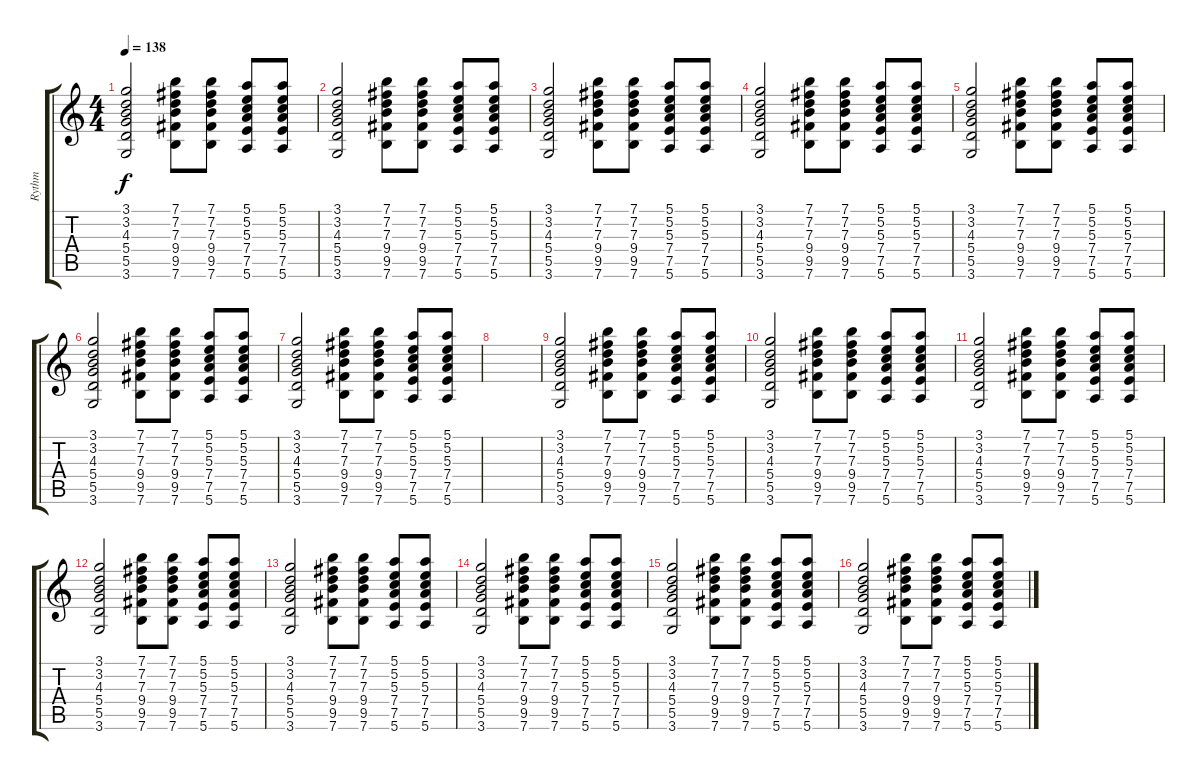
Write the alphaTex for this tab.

\track ("Rythm" "Rythm") {instrument electricguitarclean}
\staff {score tabs}
\tuning (E4 B3 G3 D3 A2 E2) {hide}
\ts (4 4)
\tempo 138
\clef g2
\ks c
(3.1 3.2 4.3 5.4 5.5 3.6).2{dy f} (7.1 7.2 7.3 9.4 9.5 7.6).8 (7.1 7.2 7.3 9.4 9.5 7.6).8 (5.1 5.2 5.3 7.4 7.5 5.6).8 (5.1 5.2 5.3 7.4 7.5 5.6).8 |
(3.1 3.2 4.3 5.4 5.5 3.6).2 (7.1 7.2 7.3 9.4 9.5 7.6).8 (7.1 7.2 7.3 9.4 9.5 7.6).8 (5.1 5.2 5.3 7.4 7.5 5.6).8 (5.1 5.2 5.3 7.4 7.5 5.6).8 |
(3.1 3.2 4.3 5.4 5.5 3.6).2 (7.1 7.2 7.3 9.4 9.5 7.6).8 (7.1 7.2 7.3 9.4 9.5 7.6).8 (5.1 5.2 5.3 7.4 7.5 5.6).8 (5.1 5.2 5.3 7.4 7.5 5.6).8 |
(3.1 3.2 4.3 5.4 5.5 3.6).2 (7.1 7.2 7.3 9.4 9.5 7.6).8 (7.1 7.2 7.3 9.4 9.5 7.6).8 (5.1 5.2 5.3 7.4 7.5 5.6).8 (5.1 5.2 5.3 7.4 7.5 5.6).8 |
(3.1 3.2 4.3 5.4 5.5 3.6).2 (7.1 7.2 7.3 9.4 9.5 7.6).8 (7.1 7.2 7.3 9.4 9.5 7.6).8 (5.1 5.2 5.3 7.4 7.5 5.6).8 (5.1 5.2 5.3 7.4 7.5 5.6).8 |
(3.1 3.2 4.3 5.4 5.5 3.6).2 (7.1 7.2 7.3 9.4 9.5 7.6).8 (7.1 7.2 7.3 9.4 9.5 7.6).8 (5.1 5.2 5.3 7.4 7.5 5.6).8 (5.1 5.2 5.3 7.4 7.5 5.6).8 |
(3.1 3.2 4.3 5.4 5.5 3.6).2 (7.1 7.2 7.3 9.4 9.5 7.6).8 (7.1 7.2 7.3 9.4 9.5 7.6).8 (5.1 5.2 5.3 7.4 7.5 5.6).8 (5.1 5.2 5.3 7.4 7.5 5.6).8 |
|
(3.1 3.2 4.3 5.4 5.5 3.6).2 (7.1 7.2 7.3 9.4 9.5 7.6).8 (7.1 7.2 7.3 9.4 9.5 7.6).8 (5.1 5.2 5.3 7.4 7.5 5.6).8 (5.1 5.2 5.3 7.4 7.5 5.6).8 |
(3.1 3.2 4.3 5.4 5.5 3.6).2 (7.1 7.2 7.3 9.4 9.5 7.6).8 (7.1 7.2 7.3 9.4 9.5 7.6).8 (5.1 5.2 5.3 7.4 7.5 5.6).8 (5.1 5.2 5.3 7.4 7.5 5.6).8 |
(3.1 3.2 4.3 5.4 5.5 3.6).2 (7.1 7.2 7.3 9.4 9.5 7.6).8 (7.1 7.2 7.3 9.4 9.5 7.6).8 (5.1 5.2 5.3 7.4 7.5 5.6).8 (5.1 5.2 5.3 7.4 7.5 5.6).8 |
(3.1 3.2 4.3 5.4 5.5 3.6).2 (7.1 7.2 7.3 9.4 9.5 7.6).8 (7.1 7.2 7.3 9.4 9.5 7.6).8 (5.1 5.2 5.3 7.4 7.5 5.6).8 (5.1 5.2 5.3 7.4 7.5 5.6).8 |
(3.1 3.2 4.3 5.4 5.5 3.6).2 (7.1 7.2 7.3 9.4 9.5 7.6).8 (7.1 7.2 7.3 9.4 9.5 7.6).8 (5.1 5.2 5.3 7.4 7.5 5.6).8 (5.1 5.2 5.3 7.4 7.5 5.6).8 |
(3.1 3.2 4.3 5.4 5.5 3.6).2 (7.1 7.2 7.3 9.4 9.5 7.6).8 (7.1 7.2 7.3 9.4 9.5 7.6).8 (5.1 5.2 5.3 7.4 7.5 5.6).8 (5.1 5.2 5.3 7.4 7.5 5.6).8 |
(3.1 3.2 4.3 5.4 5.5 3.6).2 (7.1 7.2 7.3 9.4 9.5 7.6).8 (7.1 7.2 7.3 9.4 9.5 7.6).8 (5.1 5.2 5.3 7.4 7.5 5.6).8 (5.1 5.2 5.3 7.4 7.5 5.6).8 |
(3.1 3.2 4.3 5.4 5.5 3.6).2 (7.1 7.2 7.3 9.4 9.5 7.6).8 (7.1 7.2 7.3 9.4 9.5 7.6).8 (5.1 5.2 5.3 7.4 7.5 5.6).8 (5.1 5.2 5.3 7.4 7.5 5.6).8
